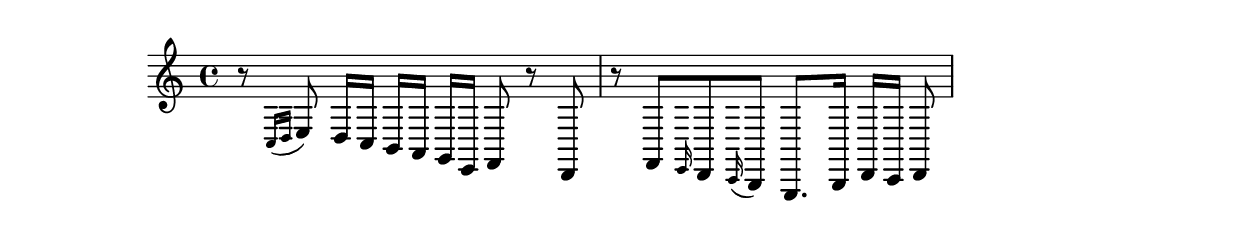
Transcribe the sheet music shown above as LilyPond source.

\version "2.18.2"

"//music" = \relative c {
  << \new Voice = "voice1" {
    r8 \acciaccatura { c16 d } e8 d16[ c] b[ a] g[ e] f8 r d

  r f \grace { e16 } d8 \appoggiatura { c16 } b8 g8. b16 d[ c] d8
  } >>
}

\book {
  \header {
  }

  \bookpart {
    \score {
      \new OrchestraGroup \with { } <<
        \new StaffGroup \with { \consists "Bar_number_engraver" } <<
          <<
          \new Staff = Staff \with { }
          \context Staff = Staff {
            \"//music"
          }
          >>
        >>
      >>
      \layout { }
    }
  }
}
